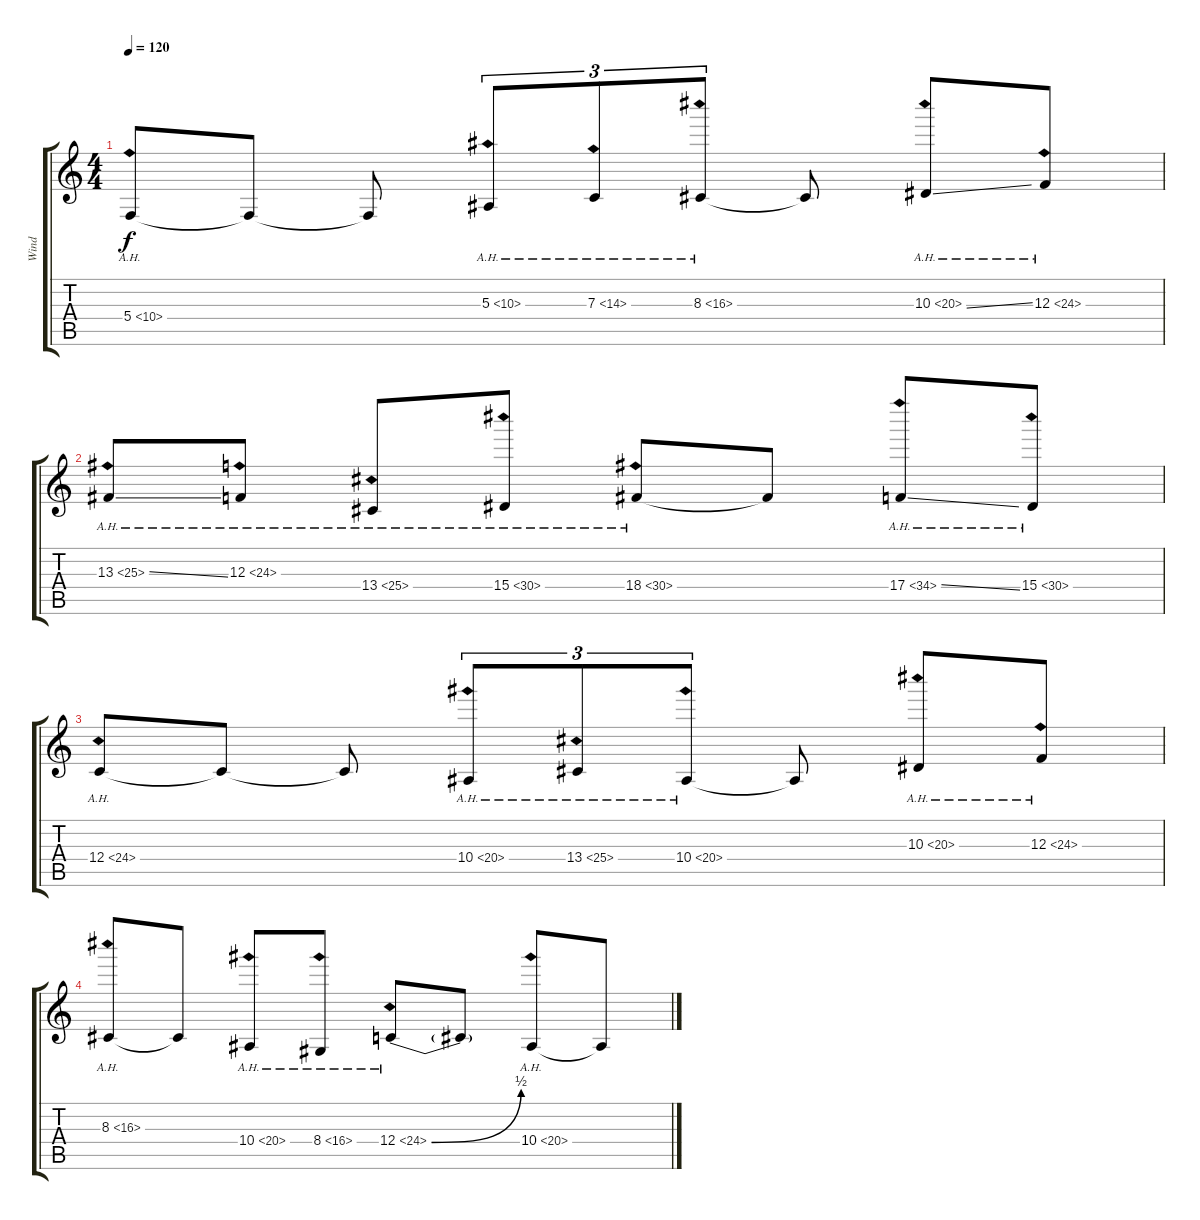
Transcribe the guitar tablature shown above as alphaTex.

\track ("Wind" "Wind") {instrument pad2warm}
\staff {score tabs}
\tuning (D4 A3 F3 C3 G2 C2) {hide}
\ts (4 4)
\tempo 120
\clef g2
\ks c
5.4{ah 5}.8{dy f} 5.4{t}.8 5.4{t}.8 5.3{ah 5}.8{tu (3 2)} 7.3{ah 7}.8{tu (3 2)} 8.3{ah 8}.8{tu (3 2)} 8.3{t}.8 10.3{ah 10 ss}.8 12.3{ah 12}.8 |
13.3{ah 12 ss}.8 12.3{ah 12}.8 13.4{ah 12}.8 15.4{ah 15}.8 18.4{ah 12}.8 18.4{t}.8 17.4{ah 17 ss}.8 15.4{ah 15}.8 |
12.4{ah 12}.8 12.4{t}.8 12.4{t}.8 10.4{ah 10}.8{tu (3 2)} 13.4{ah 12}.8{tu (3 2)} 10.4{ah 10}.8{tu (3 2)} 10.4{t}.8 10.3{ah 10}.8 12.3{ah 12}.8 |
8.3{ah 8}.8 8.3{t}.8 10.4{ah 10}.8 8.4{ah 8}.8 12.4{be (bend 0 0 60 2) ah 12}.8 12.4{t}.8 10.4{ah 10}.8 10.4{t}.8
